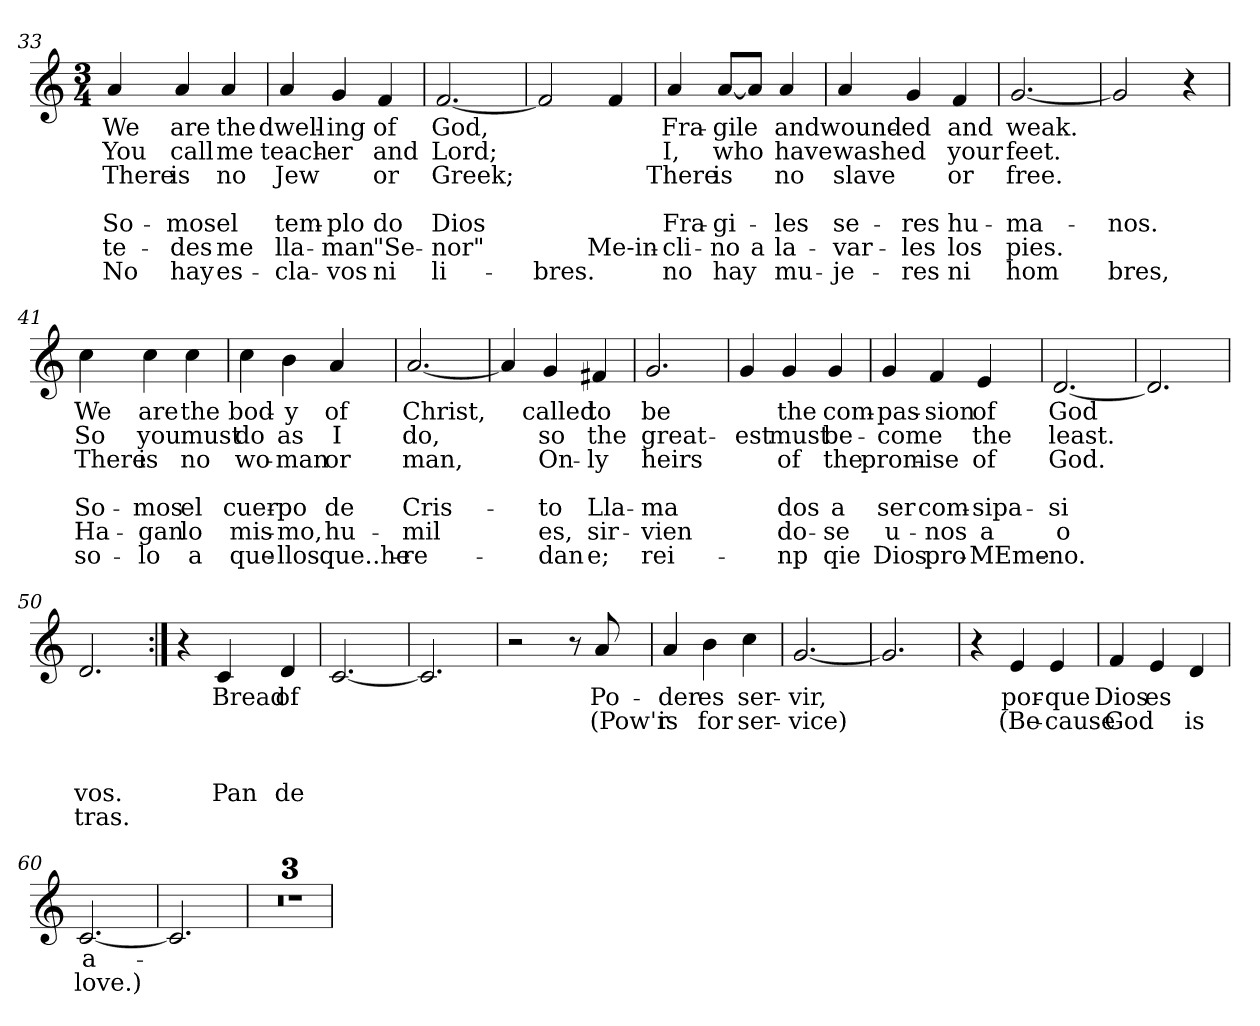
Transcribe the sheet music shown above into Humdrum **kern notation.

**kern	**text	**text	**text	**text	**text	**text	**text
*part1	*part1	*part1	*part1	*part1	*part1	*part1	*part1
*staff1	*staff1	*staff1	*staff1	*staff1	*staff1	*staff1	*staff1
*clefG2	*	*	*	*	*	*	*
*k[]	*	*	*	*	*	*	*
*C:	*	*	*	*	*	*	*
*M3/4	*	*	*	*	*	*	*
=33	=33	=33	=33	=33	=33	=33	=33
4a/	We	You	There	.	So-	-te-	No
4a/	are	call	is	.	-mos	-des	hay
4a/	the	me	no	.	el	me	es-
=34	=34	=34	=34	=34	=34	=34	=34
4a/	dwell-	teach-	Jew	.	tem-	lla-	-cla-
4g/	-ing	-er	.	.	-plo	-man	-vos
4f/	of	and	or	.	do	"Se-	ni
=35	=35	=35	=35	=35	=35	=35	=35
[2.f/	God,	Lord;	Greek;	.	Dios	-nor"	li-
=36	=36	=36	=36	=36	=36	=36	=36
2f/]	.	.	.	.	.	.	-bres.
4f/	.	.	.	.	.	Me-in-	.
!!LO:PB:g=z
=37	=37	=37	=37	=37	=37	=37	=37
4a/	Fra-	I,	There	.	Fra-	-cli-	no
[8a/L	-gile	who	is	.	-gi-	-no	hay
8a/J]	.	.	.	.	.	a	.
4a/	and	have	no	.	-les	la-	mu-
=38	=38	=38	=38	=38	=38	=38	=38
4a/	wound-	washed	slave	.	se-	-var-	-je-
4g/	-ed	.	.	.	-res	-les	-res
4f/	and	your	or	.	hu-	los	ni
=39	=39	=39	=39	=39	=39	=39	=39
[2.g/	weak.	feet.	free.	.	-ma-	pies.	hom
=40	=40	=40	=40	=40	=40	=40	=40
2g/]	.	.	.	.	-nos.	.	bres,
4r	.	.	.	.	.	.	.
=41	=41	=41	=41	=41	=41	=41	=41
4cc\	We	So	There	.	So-	Ha-	so-
4cc\	are	you	is	.	-mos	-gan	-lo
4cc\	the	must	no	.	el	lo	a
!!LO:LB:g=z
=42	=42	=42	=42	=42	=42	=42	=42
4cc\	bod-	do	wo-	.	cuer-	mis-	que-
4b\	-y	as	-man	.	-po	-mo,	-llos
4a/	of	I	or	.	de	hu-	que..he-
=43	=43	=43	=43	=43	=43	=43	=43
[2.a/	Christ,	do,	man,	.	Cris-	-mil	-re-
=44	=44	=44	=44	=44	=44	=44	=44
4a/]	.	.	.	.	.	.	.
4g/	called	so	On-	.	to	es,	-dan
4f#X/	to	the	-ly	.	Lla-	sir-	e;
=45	=45	=45	=45	=45	=45	=45	=45
2.g/	be	great-	heirs	.	-ma	-vien	rei-
=46	=46	=46	=46	=46	=46	=46	=46
4g/	.	-est	.	.	.	.	.
4g/	the	must	of	.	dos	do-	-np
4g/	com-	be-	the	.	a	-se	qie
!!LO:LB:g=z
=47	=47	=47	=47	=47	=47	=47	=47
4g/	-pas-	-come	prom-	.	ser	u-	Dios
4f/	-sion	.	-ise	.	com-	-nos	pro-
4e/	of	the	of	.	-sipa-	a	-MEme-
=48	=48	=48	=48	=48	=48	=48	=48
[2.d/	God	least.	God.	.	-si	o	-no.
=49	=49	=49	=49	=49	=49	=49	=49
2.d/]	.	.	.	.	.	.	.
=50	=50	=50	=50	=50	=50	=50	=50
2.d/	.	.	.	.	vos.	tras.	.
=51:|!	=51:|!	=51:|!	=51:|!	=51:|!	=51:|!	=51:|!	=51:|!
4r	.	.	.	.	.	.	.
4c/	Bread	.	.	.	Pan	.	.
4d/	of	.	.	.	de	.	.
=52	=52	=52	=52	=52	=52	=52	=52
[2.c/	.	.	.	.	.	.	.
=53	=53	=53	=53	=53	=53	=53	=53
2.c/]	.	.	.	.	.	.	.
=54	=54	=54	=54	=54	=54	=54	=54
2r	.	.	.	.	.	.	.
8r	.	.	.	.	.	.	.
8a/	Po-	(Pow'r	.	.	.	.	.
!!LO:LB:g=z
=55	=55	=55	=55	=55	=55	=55	=55
4a/	-der	is	.	.	.	.	.
4b\	es	for	.	.	.	.	.
4cc\	ser-	ser-	.	.	.	.	.
=56	=56	=56	=56	=56	=56	=56	=56
[2.g/	-vir,	-vice)	.	.	.	.	.
=57	=57	=57	=57	=57	=57	=57	=57
2.g/]	.	.	.	.	.	.	.
=58	=58	=58	=58	=58	=58	=58	=58
4r	.	.	.	.	.	.	.
4e/	por-	(Be-	.	.	.	.	.
4e/	-que	-cause	.	.	.	.	.
=59	=59	=59	=59	=59	=59	=59	=59
4f/	Dios	God	.	.	.	.	.
4e/	es	.	.	.	.	.	.
4d/	.	is	.	.	.	.	.
=60	=60	=60	=60	=60	=60	=60	=60
[2.c/	a-	love.)	.	.	.	.	.
=61	=61	=61	=61	=61	=61	=61	=61
2.c/]	.	.	.	.	.	.	.
=62	=62	=62	=62	=62	=62	=62	=62
2.r	.	.	.	.	.	.	.
=63	=63	=63	=63	=63	=63	=63	=63
2.r	.	.	.	.	.	.	.
==64	==64	==64	==64	==64	==64	==64	==64
2.r	.	.	.	.	.	.	.
=	=	=	=	=	=	=	=
*-	*-	*-	*-	*-	*-	*-	*-
